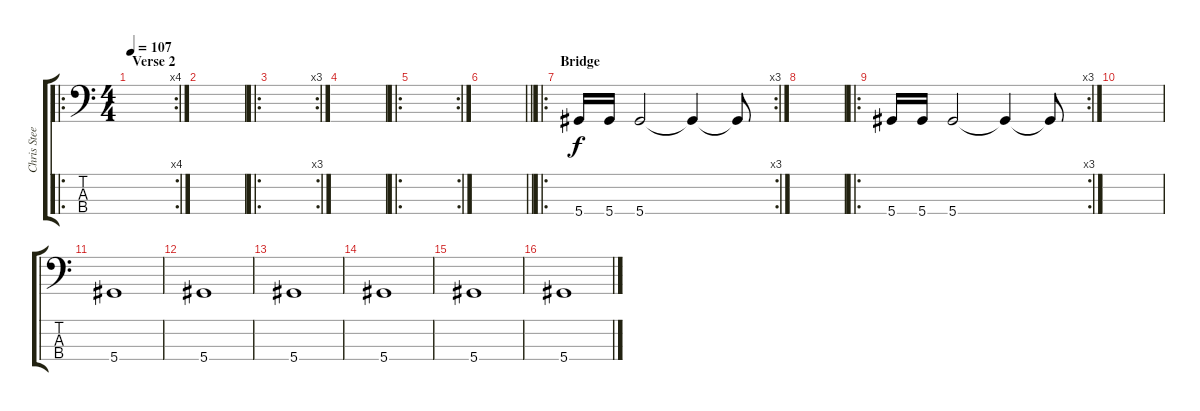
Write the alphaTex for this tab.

\track ("Chris Steele" "Chris Stee") {instrument electricbassfinger}
\staff {score tabs}
\tuning (Gb2 Db2 Ab1 Eb1) {hide}
\ro
\rc 4
\ts (4 4)
\section ("" "Verse 2")
\tempo 107
\clef f4
\ks c
|
|
\ro
\rc 3
|
|
\ro
\rc 2
|
\barLineRight lightlight
|
\ro
\rc 3
\section ("" "Bridge")
5.4.16 5.4.16 5.4.2 5.4{t}.4 5.4{t}.8 |
|
\ro
\rc 3
5.4.16 5.4.16 5.4.2 5.4{t}.4 5.4{t}.8 |
|
5.4.1 |
5.4.1 |
5.4.1 |
5.4.1 |
5.4.1 |
5.4.1
